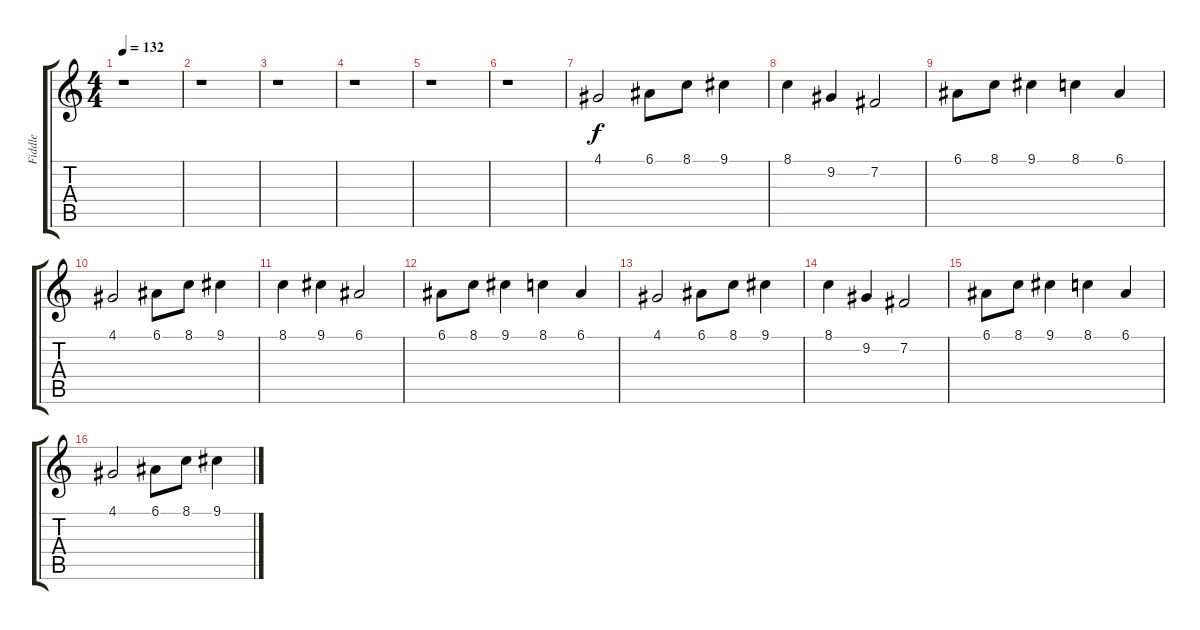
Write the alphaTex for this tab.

\track ("Fiddle" "Fiddle") {instrument fiddle}
\staff {score tabs}
\tuning (E4 B3 G3 D3 A2 E2) {hide}
\ts (4 4)
\tempo 132
\clef g2
\ks c
r.1{dy f instrument fiddle} |
r.1 |
r.1 |
r.1 |
r.1 |
r.1 |
4.1.2 6.1.8 8.1.8 9.1.4 |
8.1.4 9.2.4 7.2.2 |
6.1.8 8.1.8 9.1.4 8.1.4 6.1.4 |
4.1.2 6.1.8 8.1.8 9.1.4 |
8.1.4 9.1.4 6.1.2 |
6.1.8 8.1.8 9.1.4 8.1.4 6.1.4 |
4.1.2 6.1.8 8.1.8 9.1.4 |
8.1.4 9.2.4 7.2.2 |
6.1.8 8.1.8 9.1.4 8.1.4 6.1.4 |
4.1.2 6.1.8 8.1.8 9.1.4
